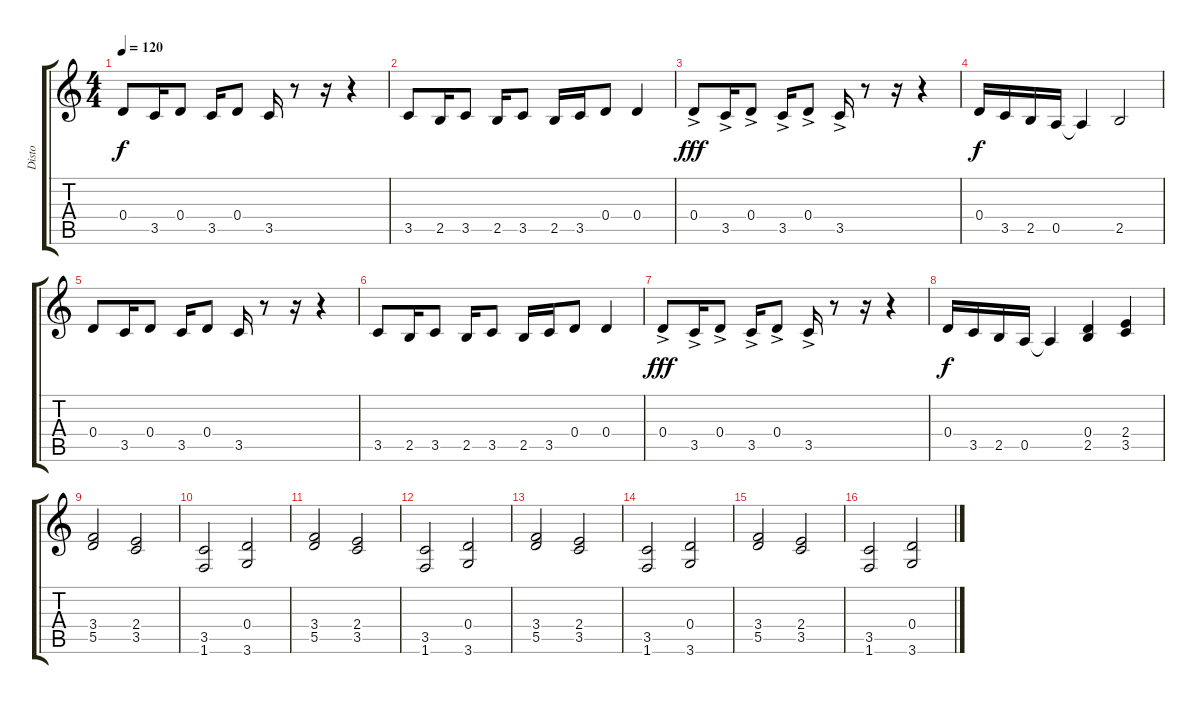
\track ("Disto" "Disto") {instrument distortionguitar}
\staff {score tabs}
\tuning (E4 B3 G3 D3 A2 E2) {hide}
\ts (4 4)
\tempo 120
\clef g2
\ks c
0.4.8{dy f} 3.5.16 0.4.8 3.5.16 0.4.8 3.5.16 r.8 r.16 r.4 |
3.5.8 2.5.16 3.5.8 2.5.16 3.5.8 2.5.16 3.5.16 0.4.8 0.4.4 |
0.4{ac}.8{dy fff} 3.5{ac}.16 0.4{ac}.8 3.5{ac}.16 0.4{ac}.8 3.5{ac}.16 r.8 r.16 r.4 |
0.4.16{dy f} 3.5.16 2.5.16 0.5.16 0.5{t}.4 2.5.2 |
0.4.8 3.5.16 0.4.8 3.5.16 0.4.8 3.5.16 r.8 r.16 r.4 |
3.5.8 2.5.16 3.5.8 2.5.16 3.5.8 2.5.16 3.5.16 0.4.8 0.4.4 |
0.4{ac}.8{dy fff} 3.5{ac}.16 0.4{ac}.8 3.5{ac}.16 0.4{ac}.8 3.5{ac}.16 r.8 r.16 r.4 |
0.4.16{dy f} 3.5.16 2.5.16 0.5.16 0.5{t}.4 (0.4 2.5).4 (2.4 3.5).4 |
(3.4 5.5).2 (2.4 3.5).2 |
(3.5 1.6).2 (0.4 3.6).2 |
(3.4 5.5).2 (2.4 3.5).2 |
(3.5 1.6).2 (0.4 3.6).2 |
(3.4 5.5).2 (2.4 3.5).2 |
(3.5 1.6).2 (0.4 3.6).2 |
(3.4 5.5).2 (2.4 3.5).2 |
(3.5 1.6).2 (0.4 3.6).2
